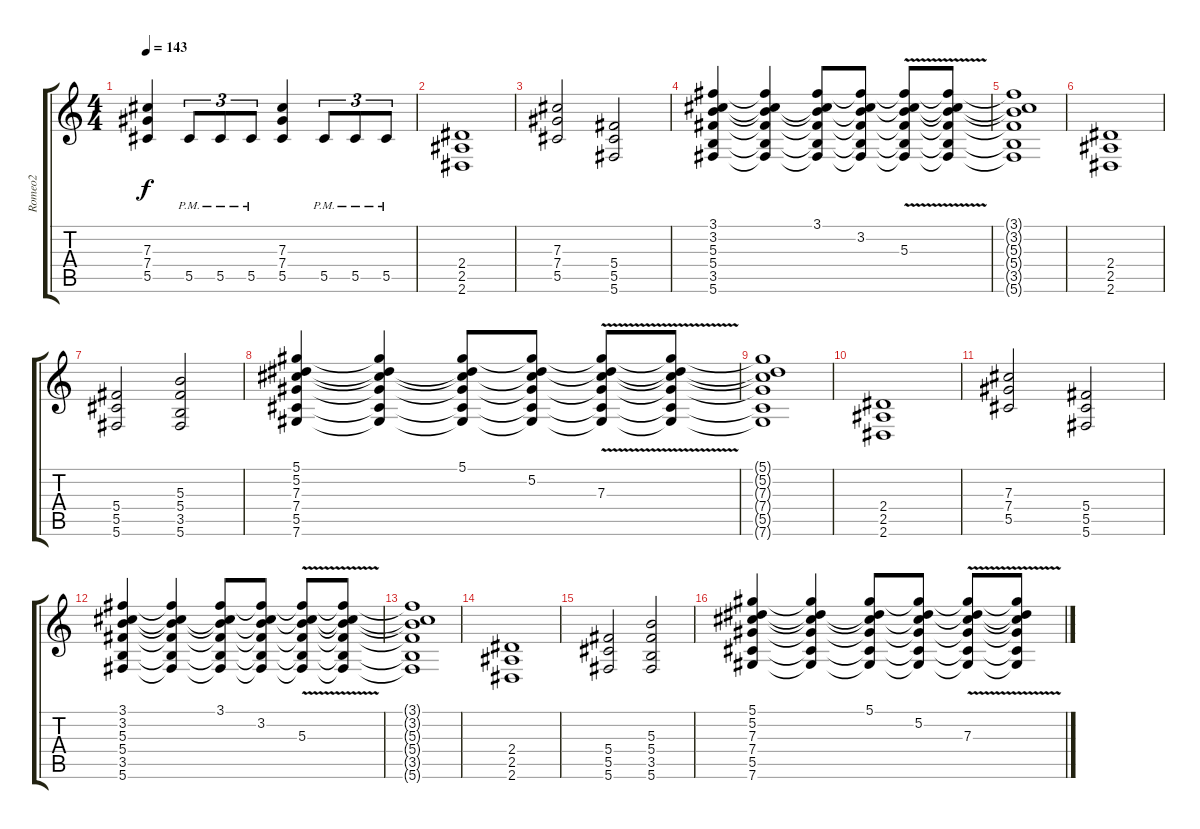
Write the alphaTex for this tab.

\track ("Romeo2" "Romeo2") {instrument overdrivenguitar}
\staff {score tabs}
\tuning (Eb4 Bb3 Gb3 Db3 Ab2 Db2) {hide}
\ts (4 4)
\tempo 143
\clef g2
\ks c
(7.3 7.4 5.5).4{dy f} 5.5{pm}.8{tu (3 2)} 5.5{pm}.8{tu (3 2)} 5.5{pm}.8{tu (3 2)} (7.3 7.4 5.5).4 5.5{pm}.8{tu (3 2)} 5.5{pm}.8{tu (3 2)} 5.5{pm}.8{tu (3 2)} |
(2.4 2.5 2.6).1 |
(7.3 7.4 5.5).2 (5.4 5.5 5.6).2 |
(3.1 3.2 5.3 5.4 3.5 5.6).4 (3.1{t} 3.2{t} 5.3{t} 5.4{t} 3.5{t} 5.6{t}).4 (3.1 3.2{t} 5.3{t} 5.4{t} 3.5{t} 5.6{t}).8 (3.1{t} 3.2 5.3{t} 5.4{t} 3.5{t} 5.6{t}).8 (3.1{t} 3.2{t} 5.3{v} 5.4{t} 3.5{t} 5.6{t}).8 (3.1{t} 3.2{t} 5.3{t} 5.4{t} 3.5{t} 5.6{t}).8 |
(3.1{t} 3.2{t} 5.3{t} 5.4{t} 3.5{t} 5.6{t}).1 |
(2.4 2.5 2.6).1 |
(5.4 5.5 5.6).2 (5.3 5.4 3.5 5.6).2 |
(5.1 5.2 7.3 7.4 5.5 7.6).4 (5.1{t} 5.2{t} 7.3{t} 7.4{t} 5.5{t} 7.6{t}).4 (5.1 5.2{t} 7.3{t} 7.4{t} 5.5{t} 7.6{t}).8 (5.1{t} 5.2 7.3{t} 7.4{t} 5.5{t} 7.6{t}).8 (5.1{t} 5.2{t} 7.3{v} 7.4{t} 5.5{t} 7.6{t}).8 (5.1{t} 5.2{t} 7.3{t} 7.4{t} 5.5{t} 7.6{t}).8 |
(5.1{t} 5.2{t} 7.3{t} 7.4{t} 5.5{t} 7.6{t}).1 |
(2.4 2.5 2.6).1 |
(7.3 7.4 5.5).2 (5.4 5.5 5.6).2 |
(3.1 3.2 5.3 5.4 3.5 5.6).4 (3.1{t} 3.2{t} 5.3{t} 5.4{t} 3.5{t} 5.6{t}).4 (3.1 3.2{t} 5.3{t} 5.4{t} 3.5{t} 5.6{t}).8 (3.1{t} 3.2 5.3{t} 5.4{t} 3.5{t} 5.6{t}).8 (3.1{t} 3.2{t} 5.3{v} 5.4{t} 3.5{t} 5.6{t}).8 (3.1{t} 3.2{t} 5.3{t} 5.4{t} 3.5{t} 5.6{t}).8 |
(3.1{t} 3.2{t} 5.3{t} 5.4{t} 3.5{t} 5.6{t}).1 |
(2.4 2.5 2.6).1 |
(5.4 5.5 5.6).2 (5.3 5.4 3.5 5.6).2 |
(5.1 5.2 7.3 7.4 5.5 7.6).4 (5.1{t} 5.2{t} 7.3{t} 7.4{t} 5.5{t} 7.6{t}).4 (5.1 5.2{t} 7.3{t} 7.4{t} 5.5{t} 7.6{t}).8 (5.1{t} 5.2 7.3{t} 7.4{t} 5.5{t} 7.6{t}).8 (5.1{t} 5.2{t} 7.3{v} 7.4{t} 5.5{t} 7.6{t}).8 (5.1{t} 5.2{t} 7.3{t} 7.4{t} 5.5{t} 7.6{t}).8
